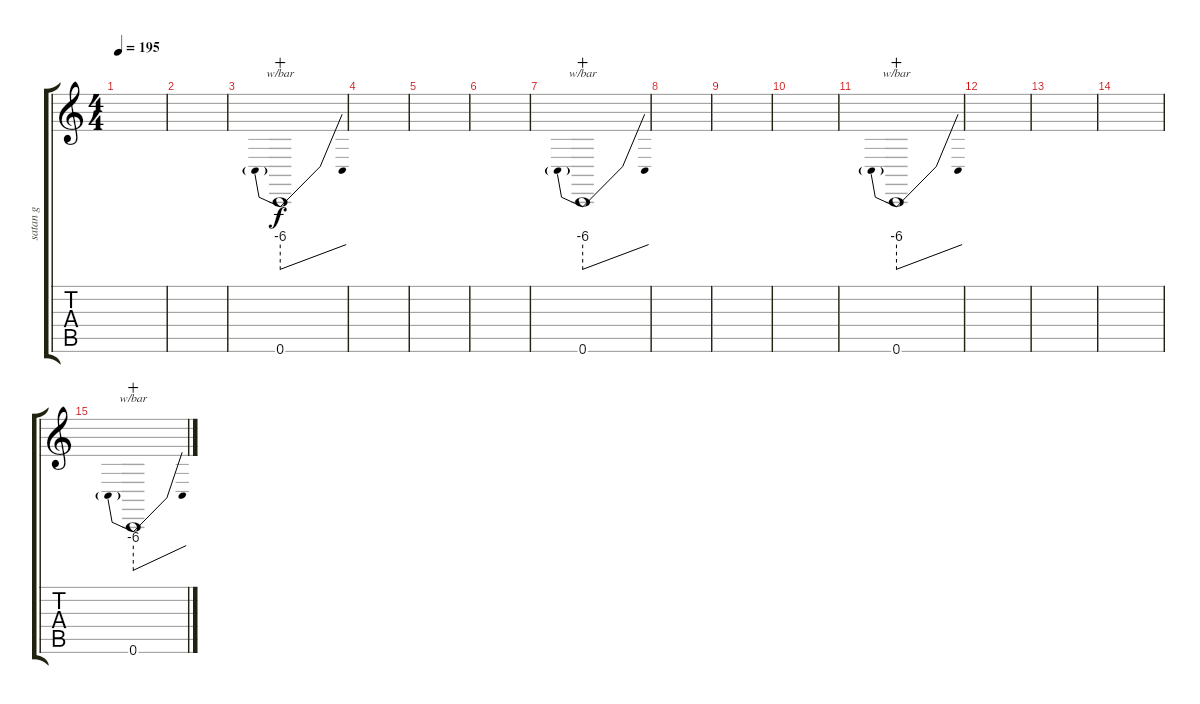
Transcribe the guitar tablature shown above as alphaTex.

\track ("satan g" "satan g") {instrument distortionguitar}
\staff {score tabs}
\tuning (D4 A3 F3 C3 G2 C2) {hide}
\ts (4 4)
\tempo 195
\clef g2
\ks c
|
|
0.6.1{tbe (predivedive default 0 -24 60 0) wahc} |
|
|
|
0.6.1{tbe (predivedive default 0 -24 60 0) wahc} |
|
|
|
0.6.1{tbe (predivedive default 0 -24 60 0) wahc} |
|
|
|
0.6.1{tbe (predivedive default 0 -24 60 0) wahc}
